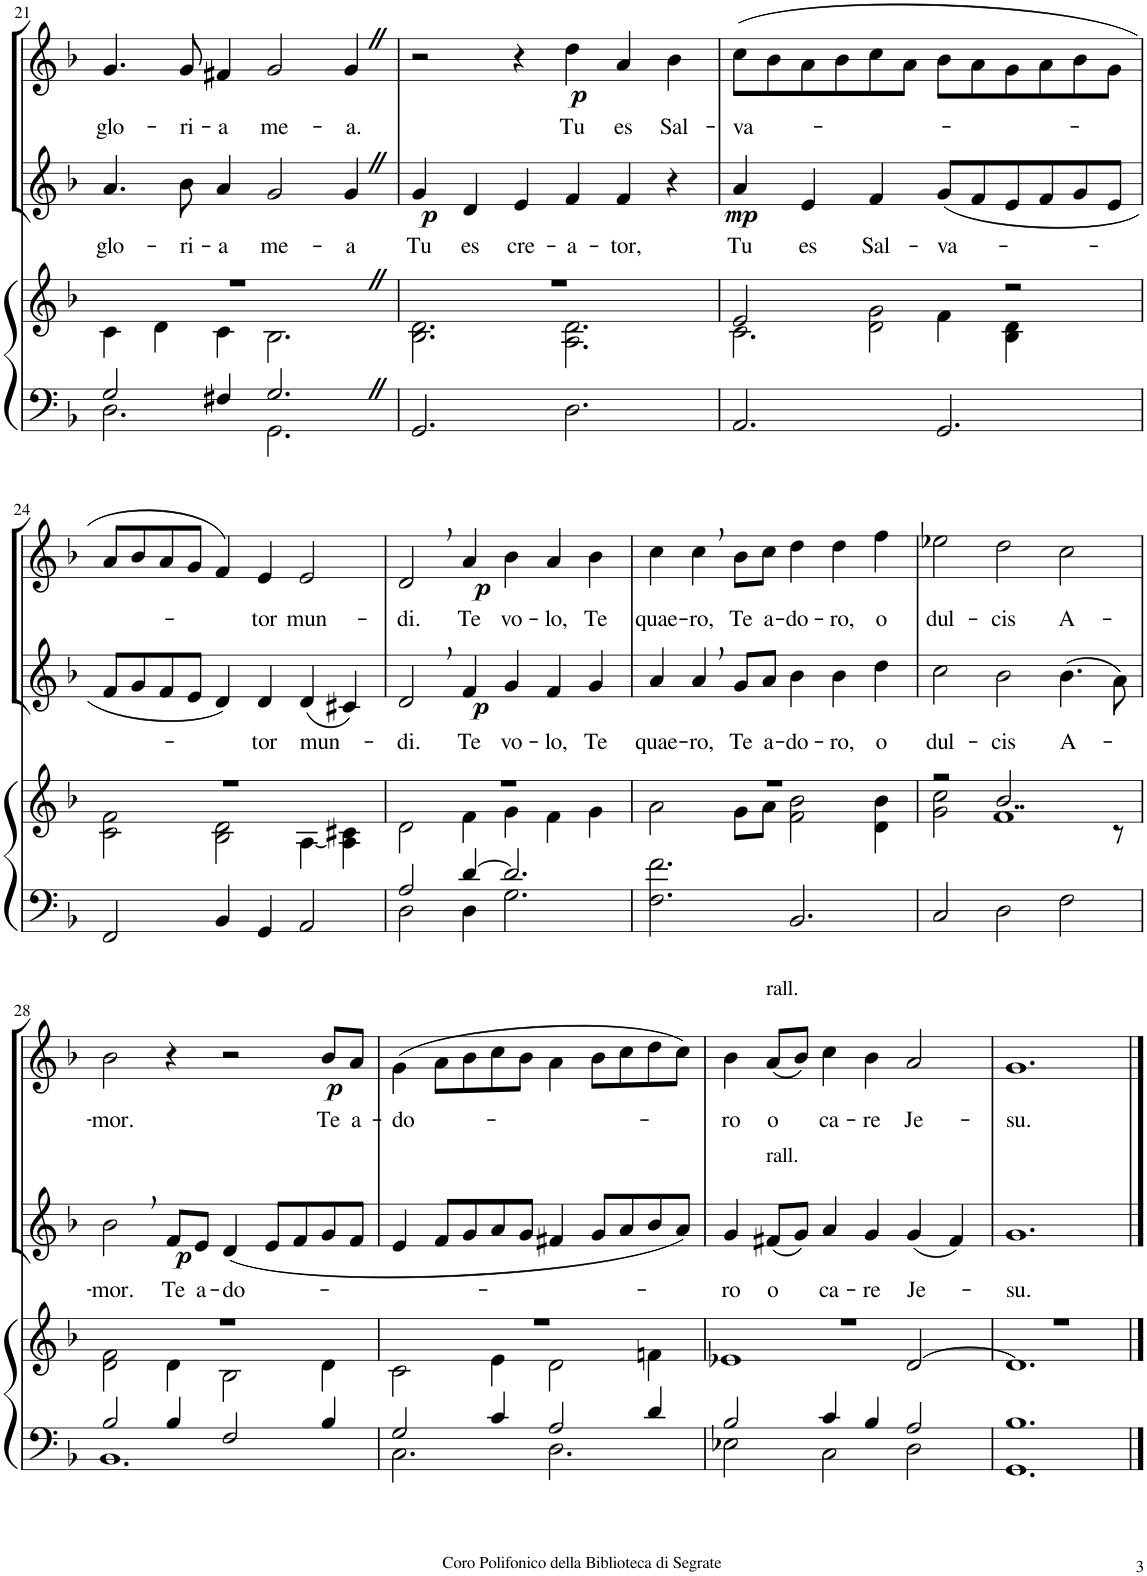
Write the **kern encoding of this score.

**kern	**kern	**kern	**text	**dynam	**kern	**text	**dynam
*part4	*part3	*part2	*part2	*part2	*part1	*part1	*part1
*staff4	*staff3	*staff2	*staff2	*staff2	*staff1	*staff1	*staff1
*I"md	*I"ms	*I"Alto	*	*	*I"Soprano	*	*
!!LO:PB:g=z
*clefF4	*clefG2	*clefG2	*	*	*clefG2	*	*
*k[b-]	*k[b-]	*k[b-]	*	*	*k[b-]	*	*
*F:	*F:	*F:	*	*	*F:	*	*
*M6/4	*M6/4	*M6/4	*	*	*M6/4	*	*
=21	=21	=21	=21	=21	=21	=21	=21
*^	*^	*	*	*	*	*	*
!	!	!	!	!	!LO:LY:b	!	!	!LO:LY:b	!
2G/	2.D\	1.r	4c\	4.a/	glo-	.	4.g/	glo-	.
.	.	.	4d\	.	.	.	.	.	.
!	!	!	!	!	!LO:LY:b	!	!	!LO:LY:b	!
.	.	.	.	8b-\	-ri-	.	8g/	-ri-	.
!	!	!	!	!	!LO:LY:b	!	!	!LO:LY:b	!
4F#X/	.	.	4c\	4a/	-a	.	4f#X/	-a	.
!	!	!	!	!	!LO:LY:b	!	!	!LO:LY:b	!
2.GZ/	2.GG\	.	2.B-\	2g/	me-	.	2g/	me-	.
!	!	!	!	!	!LO:LY:b	!	!	!LO:LY:b	!
.	.	.	.	4gZ/	-a	.	4gZ/	-a.	.
*v	*v	*	*	*	*	*	*	*	*
=22	=22	=22	=22	=22	=22	=22	=22	=22
!	!	!	!	!LO:LY:b	!LO:DY:b	!	!	!
2.GG/	1.r	2.B-\ 2.d\	4g/	Tu	p	2r	.	.
!	!	!	!	!LO:LY:b	!	!	!	!
.	.	.	4d/	es	.	.	.	.
!	!	!	!	!LO:LY:b	!	!	!	!
.	.	.	4e/	cre-	.	4r	.	.
!	!	!	!	!LO:LY:b	!	!	!LO:LY:b	!LO:DY:b
2.D\	.	2.A\ 2.d\	4f/	-a-	.	4dd\	Tu	p
!	!	!	!	!LO:LY:b	!	!	!LO:LY:b	!
.	.	.	4f/	-tor,	.	4a/	es	.
!	!	!	!	!	!	!	!LO:LY:b	!
.	.	.	4r	.	.	4b-\	Sal-	.
=23	=23	=23	=23	=23	=23	=23	=23	=23
!	!	!	!	!LO:LY:b	!LO:DY:b	!	!LO:LY:b	!
2.AA/	2.c\	2e/	4a/	Tu	mp	(8cc\L	-va-	.
.	.	.	.	.	.	8b-\	.	.
!	!	!	!	!LO:LY:b	!	!	!	!
.	.	.	4e/	es	.	8a\	.	.
.	.	.	.	.	.	8b-\	.	.
!	!	!	!	!LO:LY:b	!	!	!	!
.	.	2d\ 2g\	4f/	Sal-	.	8cc\	.	.
.	.	.	.	.	.	8a\J	.	.
!	!	!	!	!LO:LY:b	!	!	!	!
2.GG/	4f\	.	(8g/L	-va-	.	8b-\L	.	.
.	.	.	8f/	.	.	8a\	.	.
.	2r	4B-\ 4d\	8e/	.	.	8g\	.	.
.	.	.	8f/	.	.	8a\	.	.
.	.	4ryy	8g/	.	.	8b-\	.	.
.	.	.	8e/J	.	.	8g\J	.	.
!!LO:LB:g=z
=24	=24	=24	=24	=24	=24	=24	=24	=24
2FF/	1.r	2c\ 2f\	8f/L	.	.	8a/L	.	.
.	.	.	8g/	.	.	8b-/	.	.
.	.	.	8f/	.	.	8a/	.	.
.	.	.	8e/J	.	.	8g/J	.	.
4BB-/	.	2B-\ 2d\	4d/)	.	.	4f/)	.	.
!	!	!	!	!LO:LY:b	!	!	!LO:LY:b	!
4GG/	.	.	4d/	-tor	.	4e/	-tor	.
!	!	!	!	!LO:LY:b	!	!	!LO:LY:b	!
2AA/	.	[4A\	(4d/	mun-	.	2e/	mun-	.
.	.	4A\] 4c#X\	4c#X/)	.	.	.	.	.
=25	=25	=25	=25	=25	=25	=25	=25	=25
*^	*	*	*	*	*	*	*	*
!	!	!	!	!	!LO:LY:b	!	!	!LO:LY:b	!
2A/	2D\	1.r	2d\	2d,/	-di.	.	2d,/	-di.	.
!	!	!	!	!	!LO:LY:b	!LO:DY:b	!	!LO:LY:b	!LO:DY:b
[4d/	4D\	.	4f\	4f/	Te	p	4a/	Te	p
!	!	!	!	!	!LO:LY:b	!	!	!LO:LY:b	!
2.d/]	2.G\	.	4g\	4g/	vo-	.	4b-\	vo-	.
!	!	!	!	!	!LO:LY:b	!	!	!LO:LY:b	!
.	.	.	4f\	4f/	-lo,	.	4a/	-lo,	.
!	!	!	!	!	!LO:LY:b	!	!	!LO:LY:b	!
.	.	.	4g\	4g/	Te	.	4b-\	Te	.
*v	*v	*	*	*	*	*	*	*	*
=26	=26	=26	=26	=26	=26	=26	=26	=26
!	!	!	!	!LO:LY:b	!	!	!LO:LY:b	!
2.F\ 2.f\	1.r	2a\	4a/	quae-	.	4cc\	quae-	.
!	!	!	!	!LO:LY:b	!	!	!LO:LY:b	!
.	.	.	4a,/	-ro,	.	4cc,\	-ro,	.
!	!	!	!	!LO:LY:b	!	!	!LO:LY:b	!
.	.	8g\L	8g/L	Te	.	8b-\L	Te	.
!	!	!	!	!LO:LY:b	!	!	!LO:LY:b	!
.	.	8a\J	8a/J	a-	.	8cc\J	a-	.
!	!	!	!	!LO:LY:b	!	!	!LO:LY:b	!
2.BB-/	.	2f\ 2b-\	4b-\	-do-	.	4dd\	-do-	.
!	!	!	!	!LO:LY:b	!	!	!LO:LY:b	!
.	.	.	4b-\	-ro,	.	4dd\	-ro,	.
!	!	!	!	!LO:LY:b	!	!	!LO:LY:b	!
.	.	4d\ 4b-\	4dd\	o	.	4ff\	o	.
=27	=27	=27	=27	=27	=27	=27	=27	=27
!	!	!	!	!LO:LY:b	!	!	!LO:LY:b	!
2C/	2r	2g\ 2cc\	2cc\	dul-	.	2ee-X\	dul-	.
!	!	!	!	!LO:LY:b	!	!	!LO:LY:b	!
2D\	1f	2..b-/	2b-\	-cis	.	2dd\	-cis	.
!	!	!	!	!LO:LY:b	!	!	!LO:LY:b	!
2F\	.	.	(4.b-\	A-	.	2cc\	A-	.
.	.	8r	8a\)	.	.	.	.	.
!!LO:LB:g=z
=28	=28	=28	=28	=28	=28	=28	=28	=28
*^	*	*	*	*	*	*	*	*
!	!	!	!	!	!LO:LY:b	!	!	!LO:LY:b	!
2B-/	1.BB-	1.r	2d\ 2f\	2b-,\	-mor.	.	2b-\	-mor.	.
!	!	!	!	!	!LO:LY:b	!LO:DY:b	!	!	!
4B-/	.	.	4d\	8f/L	Te	p	4r	.	.
!	!	!	!	!	!LO:LY:b	!	!	!	!
.	.	.	.	8e/J	a-	.	.	.	.
!	!	!	!	!	!LO:LY:b	!	!	!	!
2F/	.	.	2B-\	(4d/	-do-	.	2r	.	.
.	.	.	.	8e/L	.	.	.	.	.
.	.	.	.	8f/	.	.	.	.	.
!	!	!	!	!	!	!	!	!LO:LY:b	!LO:DY:b
4B-/	.	.	4d\	8g/	.	.	8b-/L	Te	p
!	!	!	!	!	!	!	!	!LO:LY:b	!
.	.	.	.	8f/J	.	.	8a/J	a-	.
=29	=29	=29	=29	=29	=29	=29	=29	=29	=29
!	!	!	!	!	!	!	!	!LO:LY:b	!
2G/	2.C\	1.r	2c\	4e/	.	.	(4g\	-do-	.
.	.	.	.	8f/L	.	.	8a\L	.	.
.	.	.	.	8g/	.	.	8b-\	.	.
4c/	.	.	4e\	8a/	.	.	8cc\	.	.
.	.	.	.	8g/J	.	.	8b-\J	.	.
2A/	2.D\	.	2d\	4f#X/	.	.	4a\	.	.
.	.	.	.	8g/L	.	.	8b-\L	.	.
.	.	.	.	8a/	.	.	8cc\	.	.
4d/	.	.	4fn\	8b-/	.	.	8dd\	.	.
.	.	.	.	8a/J)	.	.	8cc\J)	.	.
=30	=30	=30	=30	=30	=30	=30	=30	=30	=30
!	!	!	!	!	!LO:LY:b	!	!	!LO:LY:b	!
2B-/	2E-X\	1.r	1e-X	4g/	-ro	.	4b-\	-ro	.
!	!	!	!	!	!	!	!LO:TX:a:t=rall.	!	!
!	!	!	!	!LO:TX:a:t=rall.	!	!	!	!	!
!	!	!	!	!	!LO:LY:b	!	!	!LO:LY:b	!
.	.	.	.	(8f#X/L	o	.	(8a/L	o	.
.	.	.	.	8g/J)	.	.	8b-/J)	.	.
!	!	!	!	!	!LO:LY:b	!	!	!LO:LY:b	!
4c/	2C\	.	.	4a/	ca-	.	4cc\	ca-	.
!	!	!	!	!	!LO:LY:b	!	!	!LO:LY:b	!
4B-/	.	.	.	4g/	-re	.	4b-\	-re	.
!	!	!	!	!	!LO:LY:b	!	!	!LO:LY:b	!
2A/	2D\	.	[2d/	(4g/	Je-	.	2a/	Je-	.
.	.	.	.	4f#/)	.	.	.	.	.
=31	=31	=31	=31	=31	=31	=31	=31	=31	=31
!	!	!	!	!	!LO:LY:b	!	!	!LO:LY:b	!
1.B-	1.GG	1.r	1.d]	1.g	-su.	.	1.g	-su.	.
*v	*v	*	*	*	*	*	*	*	*
*	*v	*v	*	*	*	*	*	*
==	==	==	==	==	==	==	==
*-	*-	*-	*-	*-	*-	*-	*-
